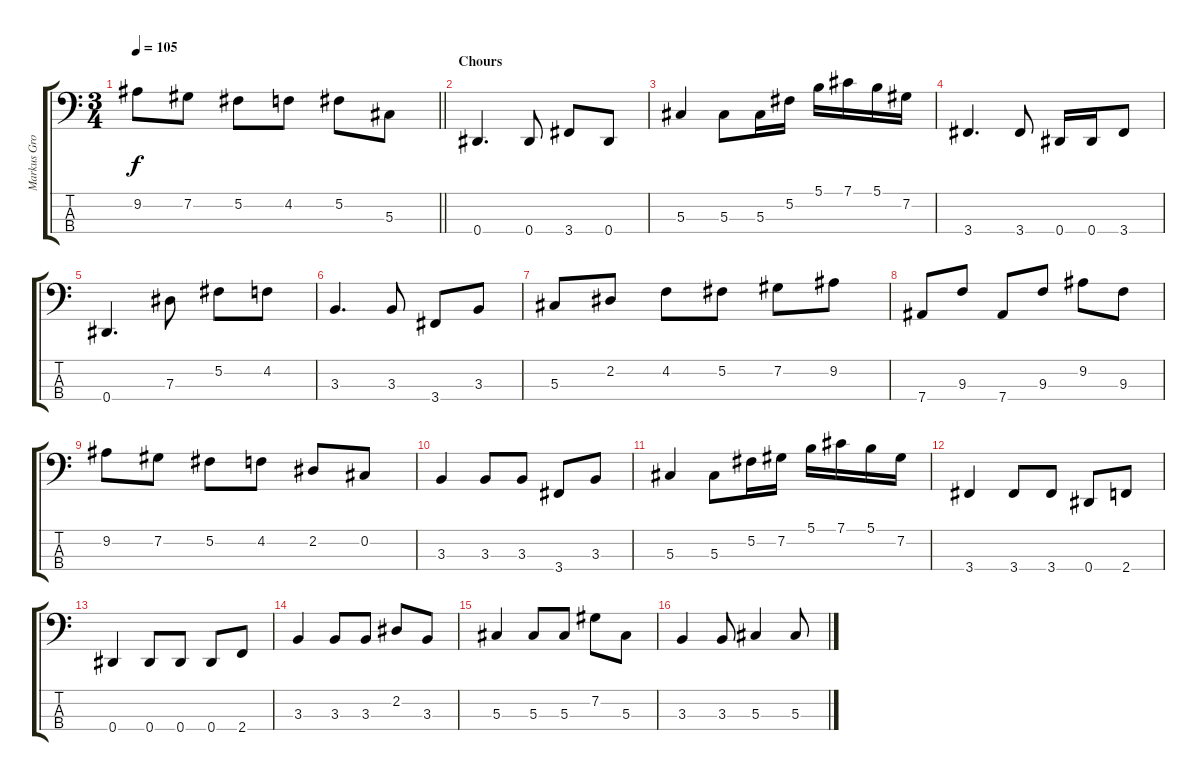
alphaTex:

\track ("Markus Grosskopf" "Markus Gro") {instrument electricbassfinger}
\staff {score tabs}
\tuning (Gb2 Db2 Ab1 Eb1) {hide}
\ts (3 4)
\tempo 105
\clef f4
\barLineRight lightlight
\ks c
9.2.8{dy f} 7.2.8 5.2.8 4.2.8 5.2.8 5.3.8 |
\section ("" "Chours")
0.4.4{d} 0.4.8 3.4.8 0.4.8 |
5.3.4 5.3.8 5.3.16 5.2.16 5.1.16 7.1.16 5.1.16 7.2.16 |
3.4.4{d} 3.4.8 0.4.16 0.4.16 3.4.8 |
0.4.4{d} 7.3.8 5.2.8 4.2.8 |
3.3.4{d} 3.3.8 3.4.8 3.3.8 |
5.3.8 2.2.8 4.2.8 5.2.8 7.2.8 9.2.8 |
7.4.8 9.3.8 7.4.8 9.3.8 9.2.8 9.3.8 |
9.2.8 7.2.8 5.2.8 4.2.8 2.2.8 0.2.8 |
3.3.4 3.3.8 3.3.8 3.4.8 3.3.8 |
5.3.4 5.3.8 5.2.16 7.2.16 5.1.16 7.1.16 5.1.16 7.2.16 |
3.4.4 3.4.8 3.4.8 0.4.8 2.4.8 |
0.4.4 0.4.8 0.4.8 0.4.8 2.4.8 |
3.3.4 3.3.8 3.3.8 2.2.8 3.3.8 |
5.3.4 5.3.8 5.3.8 7.2.8 5.3.8 |
3.3.4 3.3.8 5.3.4 5.3.8
